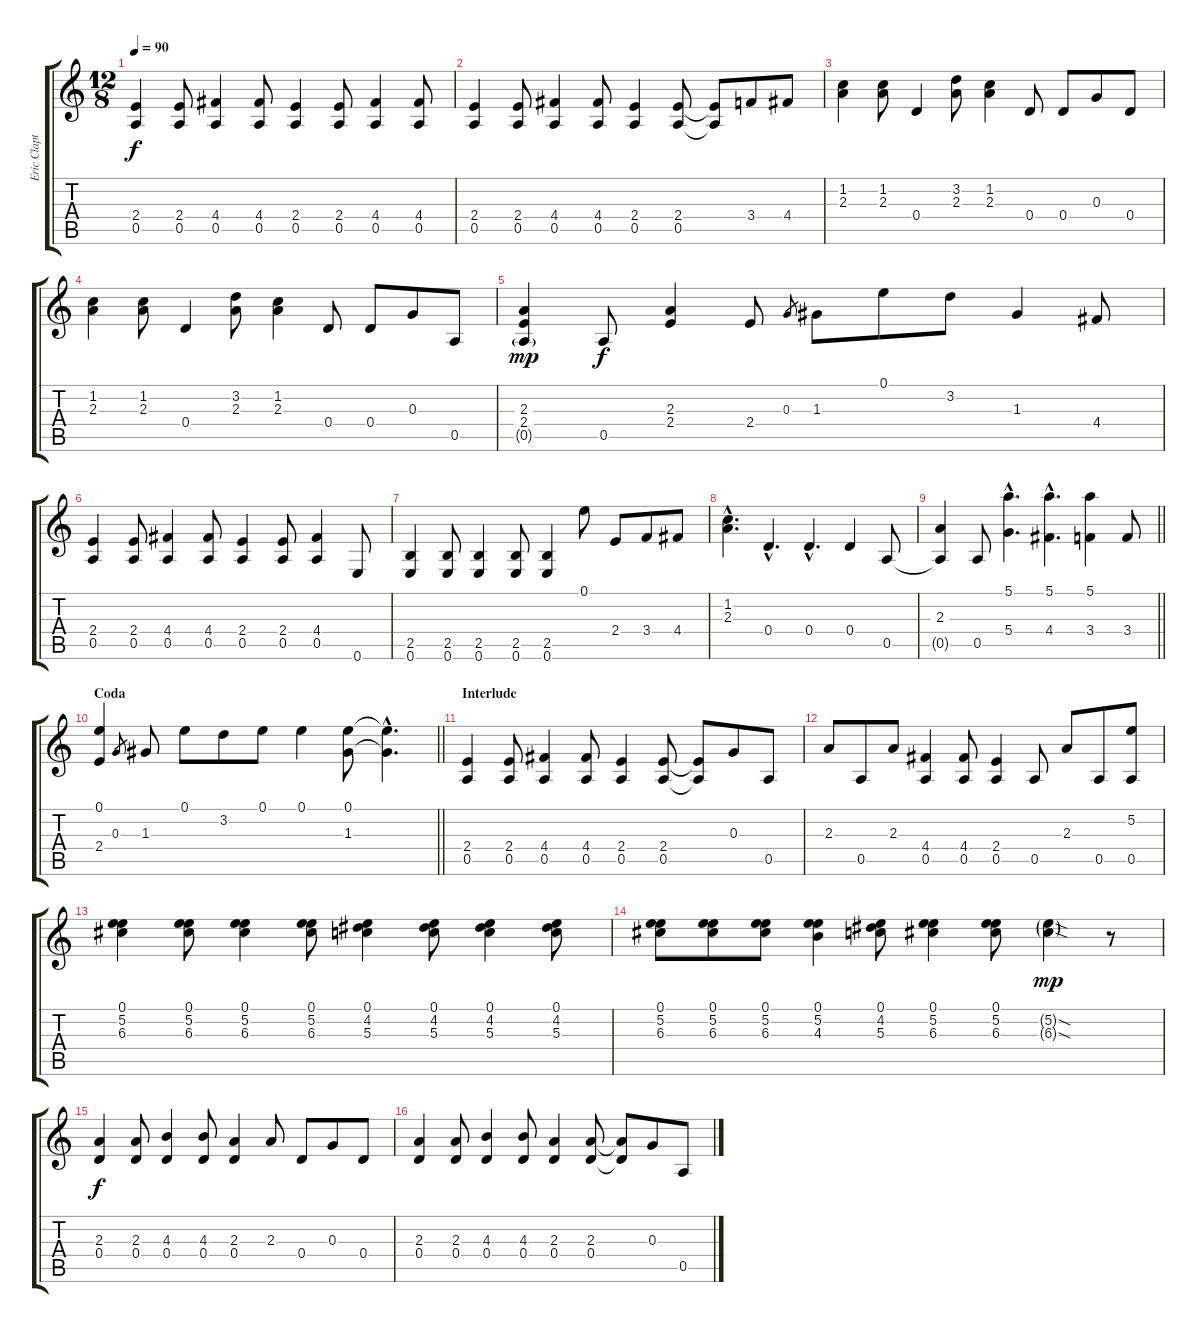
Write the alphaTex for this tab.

\track ("Eric Clapton Guitar I" "Eric Clapt") {instrument acousticguitarnylon}
\staff {score tabs}
\tuning (E4 B3 G3 D3 A2 E2) {hide}
\ts (12 8)
\tempo 90
\clef g2
\ks c
(2.4 0.5).4{dy f} (2.4 0.5).8 (4.4 0.5).4 (4.4 0.5).8 (2.4 0.5).4 (2.4 0.5).8 (4.4 0.5).4 (4.4 0.5).8 |
(2.4 0.5).4 (2.4 0.5).8 (4.4 0.5).4 (4.4 0.5).8 (2.4 0.5).4 (2.4 0.5).8 (2.4{t} 0.5{t}).8 3.4.8 4.4.8 |
(1.2 2.3).4 (1.2 2.3).8 0.4.4 (3.2 2.3).8 (1.2 2.3).4 0.4.8 0.4.8 0.3.8 0.4.8 |
(1.2 2.3).4 (1.2 2.3).8 0.4.4 (3.2 2.3).8 (1.2 2.3).4 0.4.8 0.4.8 0.3.8 0.5.8 |
(2.3 2.4 0.5{g}).4{dy mp} 0.5.8{dy f} (2.3 2.4).4 2.4.8 0.3.8{gr} 1.3.8 0.1.8 3.2.8 1.3.4 4.4.8 |
(2.4 0.5).4 (2.4 0.5).8 (4.4 0.5).4 (4.4 0.5).8 (2.4 0.5).4 (2.4 0.5).8 (4.4 0.5).4 0.6.8 |
(2.5 0.6).4 (2.5 0.6).8 (2.5 0.6).4 (2.5 0.6).8 (2.5 0.6).4 0.1.8 2.4.8 3.4.8 4.4.8 |
(1.2{hac} 2.3{hac}).4{d} 0.4{hac}.4{d} 0.4{hac}.4{d} 0.4.4 0.5.8 |
\barLineRight lightlight
(2.3 0.5{t}).4 0.5.8 (5.1{hac} 5.4{hac}).4{d} (5.1{hac} 4.4{hac}).4{d} (5.1 3.4).4 3.4.8 |
\section ("" "Coda")
\barLineRight lightlight
(0.1 2.4).4 0.3.8{gr} 1.3.8 0.1.8 3.2.8 0.1.8 0.1.4 (0.1 1.3).8 (0.1{hac t} 1.3{hac t}).4{d} |
\section ("" "Interlude")
(2.4 0.5).4 (2.4 0.5).8 (4.4 0.5).4 (4.4 0.5).8 (2.4 0.5).4 (2.4 0.5).8 (2.4{t} 0.5{t}).8 0.3.8 0.5.8 |
2.3.8 0.5.8 2.3.8 (4.4 0.5).4 (4.4 0.5).8 (2.4 0.5).4 0.5.8 2.3.8 0.5.8 (5.2 0.5).8 |
(0.1 5.2 6.3).4 (0.1 5.2 6.3).8 (0.1 5.2 6.3).4 (0.1 5.2 6.3).8 (0.1 4.2 5.3).4 (0.1 4.2 5.3).8 (0.1 4.2 5.3).4 (0.1 4.2 5.3).8 |
(0.1 5.2 6.3).8 (0.1 5.2 6.3).8 (0.1 5.2 6.3).8 (0.1 5.2 4.3).4 (0.1 4.2 5.3).8 (0.1 5.2 6.3).4 (0.1 5.2 6.3).8 (5.2{sod g} 6.3{sod g}).4{dy mp} r.8 |
(2.3 0.4).4{dy f} (2.3 0.4).8 (4.3 0.4).4 (4.3 0.4).8 (2.3 0.4).4 2.3.8 0.4.8 0.3.8 0.4.8 |
(2.3 0.4).4 (2.3 0.4).8 (4.3 0.4).4 (4.3 0.4).8 (2.3 0.4).4 (2.3 0.4).8 (2.3{t} 0.4{t}).8 0.3.8 0.5.8
